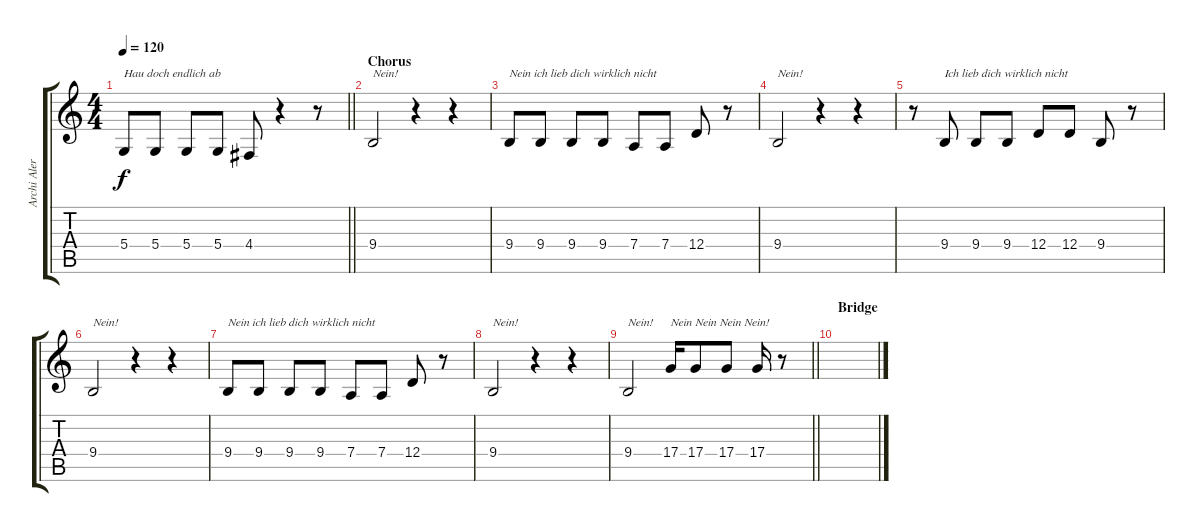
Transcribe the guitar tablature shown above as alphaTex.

\track ("Archi Alert (Gesang)" "Archi Aler") {instrument oboe}
\staff {score tabs}
\tuning (E4 B3 G3 D3 A2 E2) {hide}
\ts (4 4)
\tempo 120
\clef g2
\barLineRight lightlight
\ks c
5.4.8{txt "Hau doch endlich ab" dy f} 5.4.8 5.4.8 5.4.8 4.4.8 r.4 r.8 |
\section ("" "Chorus ")
9.4.2{txt "Nein!"} r.4 r.4 |
9.4.8{txt "Nein ich lieb dich wirklich nicht"} 9.4.8 9.4.8 9.4.8 7.4.8 7.4.8 12.4.8 r.8 |
9.4.2{txt "Nein!"} r.4 r.4 |
r.8 9.4.8{txt "Ich lieb dich wirklich nicht"} 9.4.8 9.4.8 12.4.8 12.4.8 9.4.8 r.8 |
9.4.2{txt "Nein!"} r.4 r.4 |
9.4.8{txt "Nein ich lieb dich wirklich nicht"} 9.4.8 9.4.8 9.4.8 7.4.8 7.4.8 12.4.8 r.8 |
9.4.2{txt "Nein!"} r.4 r.4 |
\barLineRight lightlight
9.4.2{txt "Nein!"} 17.4.16{txt "Nein Nein Nein Nein!"} 17.4.8 17.4.8 17.4.16 r.8 |
\section ("" "Bridge")
